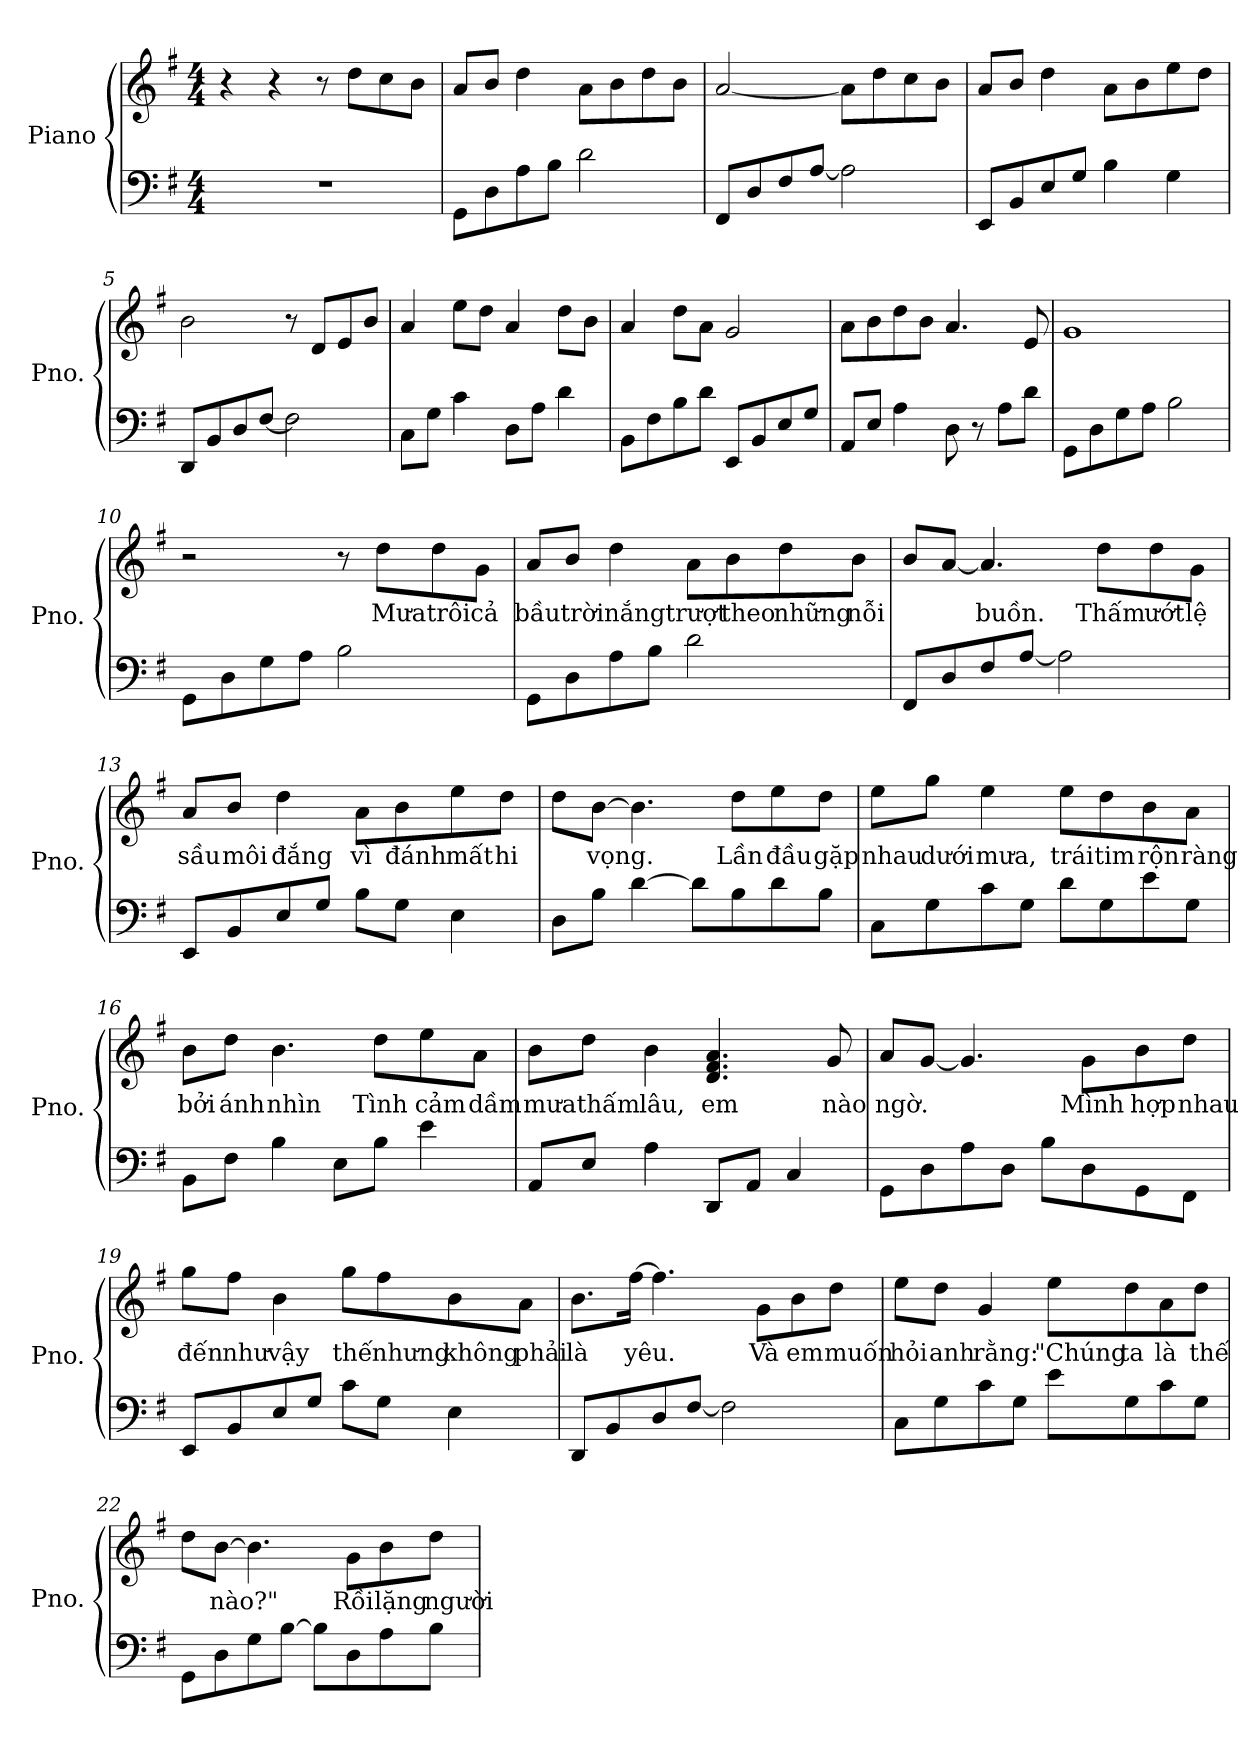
**kern	**kern	**text
*part1	*part1	*part1
*staff2	*staff1	*staff1
*I"Piano	*	*
*I'Pno.	*	*
*clefF4	*clefG2	*
*k[f#]	*k[f#]	*
*M4/4	*M4/4	*
=1	=1	=1
1r	4r	.
.	4r	.
.	8r	.
.	8dd\L	.
.	8cc\	.
.	8b\J	.
=2	=2	=2
8GG\L	8a/L	.
8D\	8b/J	.
8A\	4dd\	.
8B\J	.	.
2d\	8a\L	.
.	8b\	.
.	8dd\	.
.	8b\J	.
=3	=3	=3
8FF#/L	[2a/	.
8D/	.	.
8F#/	.	.
[8A/J	.	.
2A\]	8a\L]	.
.	8dd\	.
.	8cc\	.
.	8b\J	.
=4	=4	=4
8EE/L	8a/L	.
8BB/	8b/J	.
8E/	4dd\	.
8G/J	.	.
4B\	8a\L	.
.	8b\	.
4G\	8ee\	.
.	8dd\J	.
=5	=5	=5
8DD/L	2b\	.
8BB/	.	.
8D/	.	.
[8F#/J	.	.
2F#\]	8r	.
.	8d/L	.
.	8e/	.
.	8b/J	.
!!LO:LB:g=z
=6	=6	=6
8C\L	4a/	.
8G\J	.	.
4c\	8ee\L	.
.	8dd\J	.
8D\L	4a/	.
8A\J	.	.
4d\	8dd\L	.
.	8b\J	.
=7	=7	=7
8BB\L	4a/	.
8F#\	.	.
8B\	8dd\L	.
8d\J	8a\J	.
8EE/L	2g/	.
8BB/	.	.
8E/	.	.
8G/J	.	.
=8	=8	=8
8AA/L	8a\L	.
8E/J	8b\	.
4A\	8dd\	.
.	8b\J	.
8D\	4.a/	.
8r	.	.
8A\L	.	.
8d\J	8e/	.
=9	=9	=9
8GG\L	1g	.
8D\	.	.
8G\	.	.
8A\J	.	.
2B\	.	.
=10	=10	=10
8GG\L	2r	.
8D\	.	.
8G\	.	.
8A\J	.	.
2B\	8r	.
.	8dd\L	Mưa
.	8dd\	trôi
.	8g\J	cả
!!LO:LB:g=z
=11	=11	=11
8GG\L	8a/L	bầu
8D\	8b/J	trời
8A\	4dd\	nắng
8B\J	.	.
2d\	8a\L	trượt
.	8b\	theo
.	8dd\	những
.	8b\J	nỗi
=12	=12	=12
8FF#/L	8b/L	.
8D/	[8a/J	.
8F#/	4.a/]	buồn.
[8A/J	.	.
2A\]	.	.
.	8dd\L	Thấm
.	8dd\	ướt
.	8g\J	lệ
=13	=13	=13
8EE/L	8a/L	sầu
8BB/	8b/J	môi
8E/	4dd\	đắng
8G/J	.	.
8B\L	8a\L	vì
8G\J	8b\	đánh
4E\	8ee\	mất
.	8dd\J	hi
!!LO:LB:g=z
=14	=14	=14
8D\L	8dd\L	.
8B\J	[8b\J	vọng.
[4d\	4.b\]	.
8d\L]	.	.
8B\	8dd\L	Lần
8d\	8ee\	đầu
8B\J	8dd\J	gặp
=15	=15	=15
8C\L	8ee\L	nhau
8G\	8gg\J	dưới
8c\	4ee\	mưa,
8G\J	.	.
8d\L	8ee\L	trái
8G\	8dd\	tim
8e\	8b\	rộn
8G\J	8a\J	ràng
=16	=16	=16
8BB\L	8b\L	bởi
8F#\J	8dd\J	ánh
4B\	4.b\	nhìn
8E\L	.	.
8B\J	8dd\L	Tình
4e\	8ee\	cảm
.	8a\J	dầm
!!LO:LB:g=z
=17	=17	=17
8AA/L	8b\L	mưa
8E/J	8dd\J	thấm
4A\	4b\	lâu,
8DD/L	4.d/ 4.f#/ 4.a/	em
8AA/J	.	.
4C/	.	.
.	8g/	nào
=18	=18	=18
8GG\L	8a/L	ngờ.
8D\	[8g/J	.
8A\	4.g/]	.
8D\J	.	.
8B\L	.	.
8D\	8g\L	Mình
8GG\	8b\	hợp
8FF#\J	8dd\J	nhau
=19	=19	=19
8EE/L	8gg\L	đến
8BB/	8ff#\J	như
8E/	4b\	vậy
8G/J	.	.
8c\L	8gg\L	thế
8G\J	8ff#\	nhưng
4E\	8b\	không
.	8a\J	phải
!!LO:PB:g=z
=20	=20	=20
8DD/L	8.b\L	là
8BB/	.	.
.	[16ff#\Jk	yêu.
8D/	4.ff#\]	.
[8F#/J	.	.
2F#\]	.	.
.	8g\L	Và
.	8b\	em
.	8dd\J	muốn
=21	=21	=21
8C\L	8ee\L	hỏi
8G\	8dd\J	anh
8c\	4g/	rằng:
8G\J	.	.
8e\L	8ee\L	"Chúng
8G\	8dd\	ta
8c\	8a\	là
8G\J	8dd\J	thế
=22	=22	=22
8GG\L	8dd\L	.
8D\	[8b\J	nào?"
8G\	4.b\]	.
[8B\J	.	.
8B\L]	.	.
8D\	8g\L	Rồi
8A\	8b\	lặng
8B\J	8dd\J	người
=	=	=
*-	*-	*-
